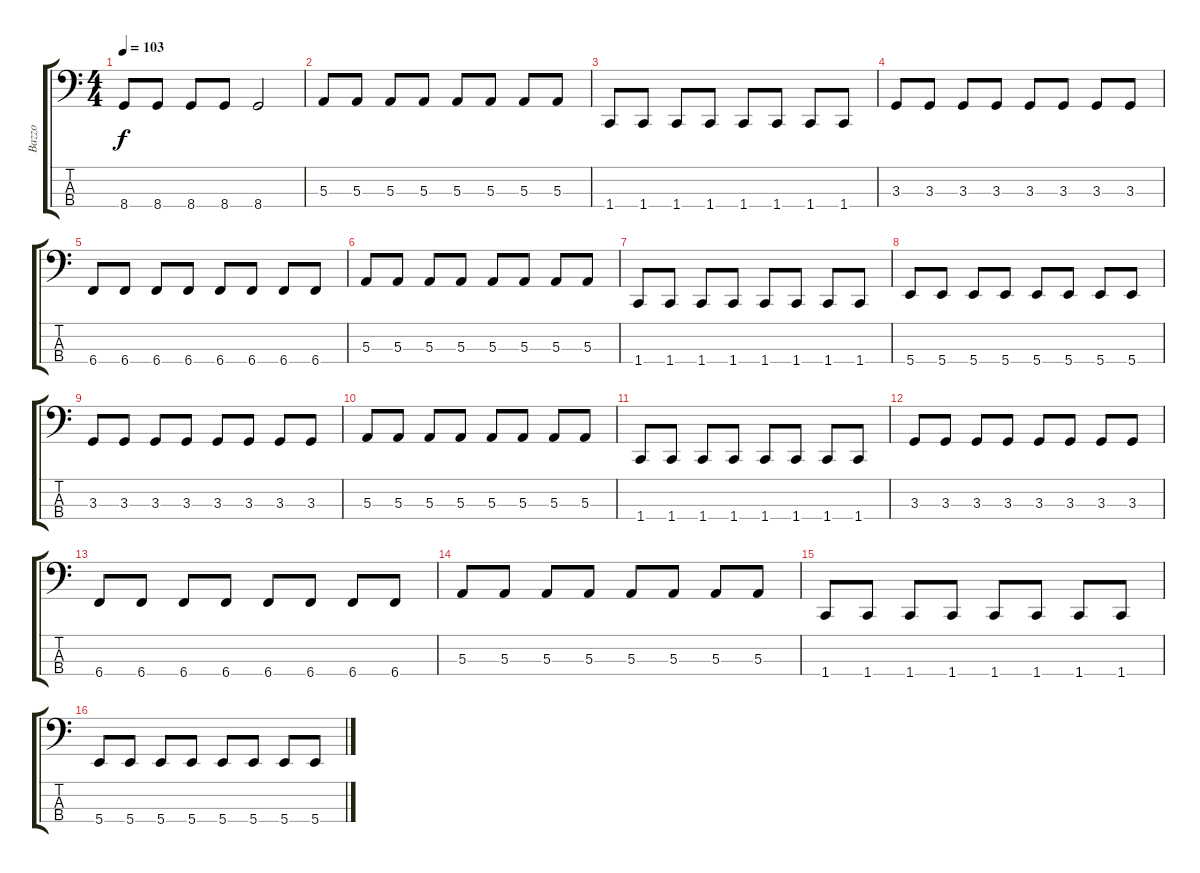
\track ("Bazzo" "Bazzo") {instrument electricbasspick}
\staff {score tabs}
\tuning (D2 A1 E1 B0) {hide}
\ts (4 4)
\tempo 103
\clef f4
\ks c
8.4.8{dy f} 8.4.8 8.4.8 8.4.8 8.4.2 |
5.3.8 5.3.8 5.3.8 5.3.8 5.3.8 5.3.8 5.3.8 5.3.8 |
1.4.8 1.4.8 1.4.8 1.4.8 1.4.8 1.4.8 1.4.8 1.4.8 |
3.3.8 3.3.8 3.3.8 3.3.8 3.3.8 3.3.8 3.3.8 3.3.8 |
6.4.8 6.4.8 6.4.8 6.4.8 6.4.8 6.4.8 6.4.8 6.4.8 |
5.3.8 5.3.8 5.3.8 5.3.8 5.3.8 5.3.8 5.3.8 5.3.8 |
1.4.8 1.4.8 1.4.8 1.4.8 1.4.8 1.4.8 1.4.8 1.4.8 |
5.4.8 5.4.8 5.4.8 5.4.8 5.4.8 5.4.8 5.4.8 5.4.8 |
3.3.8 3.3.8 3.3.8 3.3.8 3.3.8 3.3.8 3.3.8 3.3.8 |
5.3.8 5.3.8 5.3.8 5.3.8 5.3.8 5.3.8 5.3.8 5.3.8 |
1.4.8 1.4.8 1.4.8 1.4.8 1.4.8 1.4.8 1.4.8 1.4.8 |
3.3.8 3.3.8 3.3.8 3.3.8 3.3.8 3.3.8 3.3.8 3.3.8 |
6.4.8 6.4.8 6.4.8 6.4.8 6.4.8 6.4.8 6.4.8 6.4.8 |
5.3.8 5.3.8 5.3.8 5.3.8 5.3.8 5.3.8 5.3.8 5.3.8 |
1.4.8 1.4.8 1.4.8 1.4.8 1.4.8 1.4.8 1.4.8 1.4.8 |
5.4.8 5.4.8 5.4.8 5.4.8 5.4.8 5.4.8 5.4.8 5.4.8
